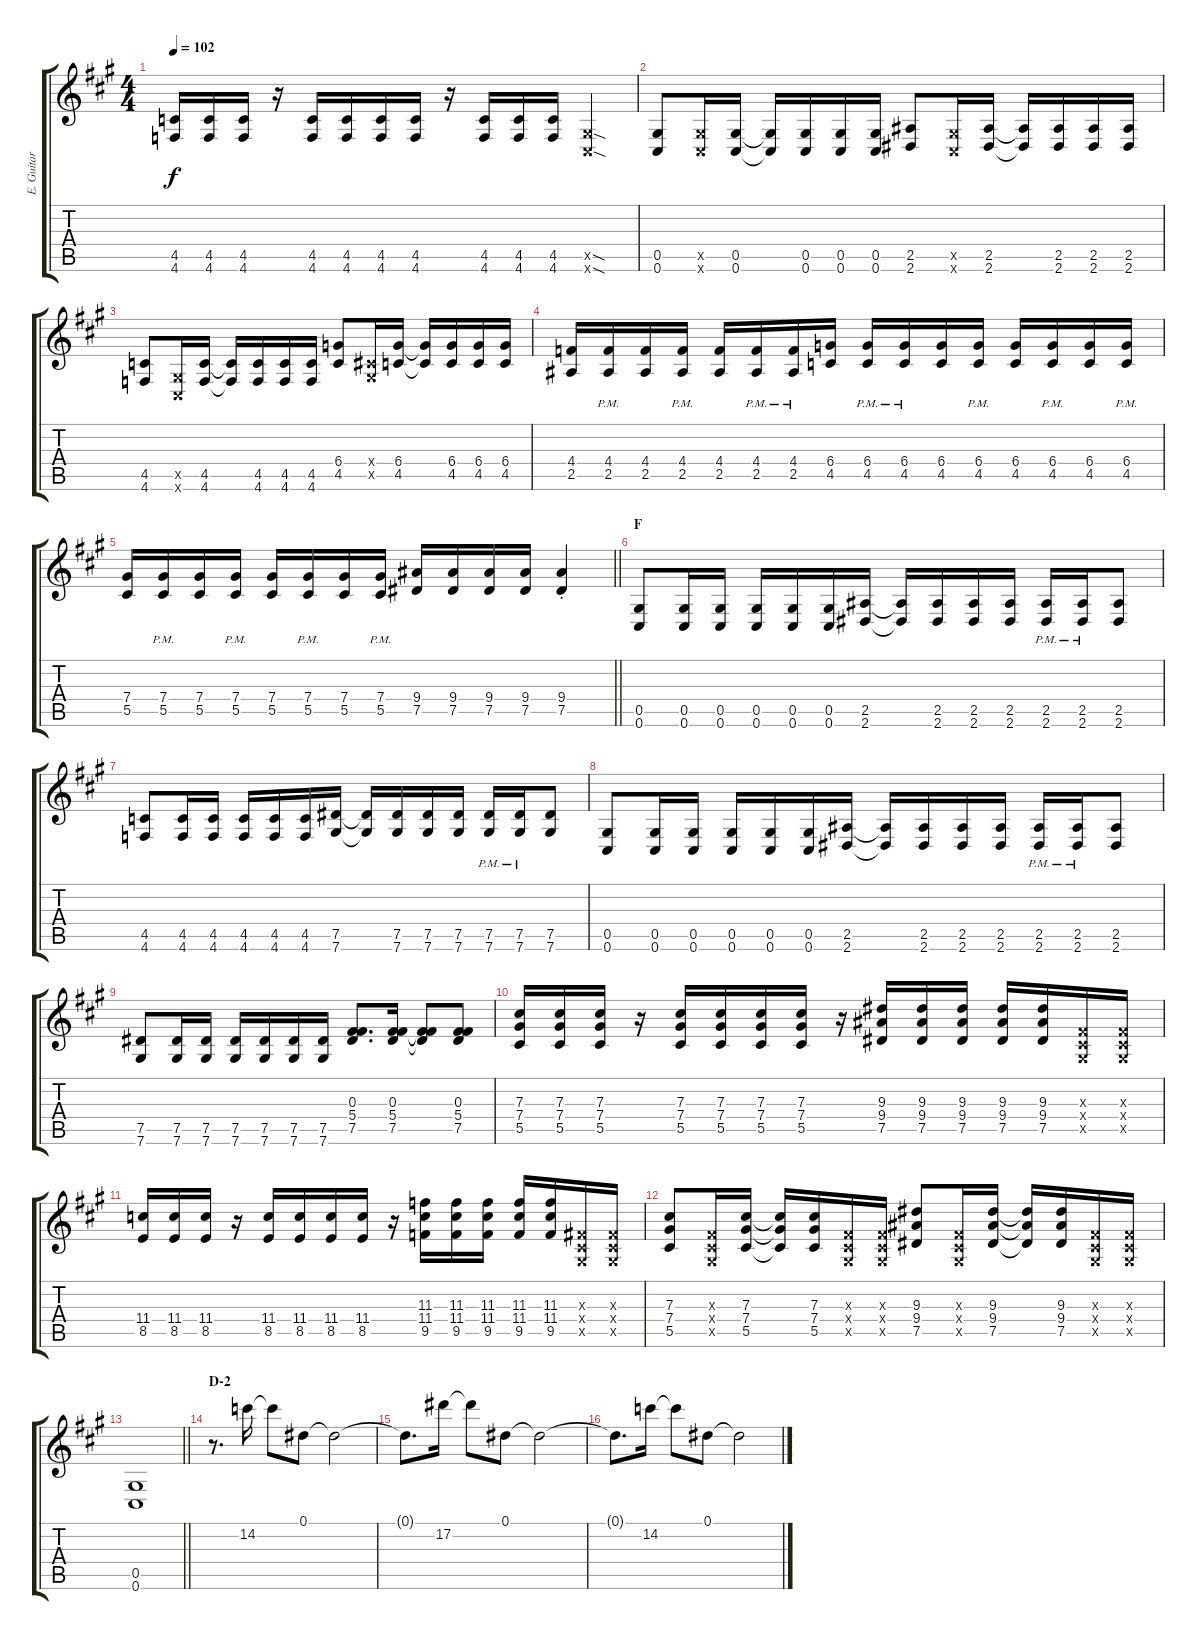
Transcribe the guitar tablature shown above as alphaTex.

\track ("E. Guitar II" "E. Guitar ") {instrument distortionguitar}
\staff {score tabs}
\tuning (Eb4 Bb3 Gb3 Db3 Ab2 Db2) {hide}
\ts (4 4)
\tempo 102
\clef g2
\ks a
(4.5 4.6).16{dy f} (4.5 4.6).16 (4.5 4.6).16 r.16 (4.5 4.6).16 (4.5 4.6).16 (4.5 4.6).16 (4.5 4.6).16 r.16 (4.5 4.6).16 (4.5 4.6).16 (4.5 4.6).16 (0.5{sod x} 0.6{sod x}).4 |
(0.5 0.6).8 (0.5{x} 0.6{x}).16 (0.5 0.6).16 (0.5{t} 0.6{t}).16 (0.5 0.6).16 (0.5 0.6).16 (0.5 0.6).16 (2.5 2.6).8 (0.5{x} 0.6{x}).16 (2.5 2.6).16 (2.5{t} 2.6{t}).16 (2.5 2.6).16 (2.5 2.6).16 (2.5 2.6).16 |
(4.5 4.6).8 (0.5{x} 0.6{x}).16 (4.5 4.6).16 (4.5{t} 4.6{t}).16 (4.5 4.6).16 (4.5 4.6).16 (4.5 4.6).16 (6.4 4.5).8 (0.4{x} 0.5{x}).16 (6.4 4.5).16 (6.4{t} 4.5{t}).16 (6.4 4.5).16 (6.4 4.5).16 (6.4 4.5).16 |
(4.4 2.5).16 (4.4{pm} 2.5{pm}).16 (4.4 2.5).16 (4.4{pm} 2.5{pm}).16 (4.4 2.5).16 (4.4{pm} 2.5{pm}).16 (4.4{pm} 2.5{pm}).16 (6.4 4.5).16 (6.4{pm} 4.5{pm}).16 (6.4{pm} 4.5{pm}).16 (6.4 4.5).16 (6.4{pm} 4.5{pm}).16 (6.4 4.5).16 (6.4{pm} 4.5{pm}).16 (6.4 4.5).16 (6.4{pm} 4.5{pm}).16 |
\barLineRight lightlight
(7.4 5.5).16 (7.4{pm} 5.5{pm}).16 (7.4 5.5).16 (7.4{pm} 5.5{pm}).16 (7.4 5.5).16 (7.4{pm} 5.5{pm}).16 (7.4 5.5).16 (7.4{pm} 5.5{pm}).16 (9.4 7.5).16 (9.4 7.5).16 (9.4 7.5).16 (9.4 7.5).16 (9.4{st} 7.5{st}).4 |
\section ("" "F")
(0.5 0.6).8 (0.5 0.6).16 (0.5 0.6).16 (0.5 0.6).16 (0.5 0.6).16 (0.5 0.6).16 (2.5 2.6).16 (2.5{t} 2.6{t}).16 (2.5 2.6).16 (2.5 2.6).16 (2.5 2.6).16 (2.5{pm} 2.6{pm}).16 (2.5{pm} 2.6{pm}).16 (2.5 2.6).8 |
(4.5 4.6).8 (4.5 4.6).16 (4.5 4.6).16 (4.5 4.6).16 (4.5 4.6).16 (4.5 4.6).16 (7.5 7.6).16 (7.5{t} 7.6{t}).16 (7.5 7.6).16 (7.5 7.6).16 (7.5 7.6).16 (7.5{pm} 7.6{pm}).16 (7.5{pm} 7.6{pm}).16 (7.5 7.6).8 |
(0.5 0.6).8 (0.5 0.6).16 (0.5 0.6).16 (0.5 0.6).16 (0.5 0.6).16 (0.5 0.6).16 (2.5 2.6).16 (2.5{t} 2.6{t}).16 (2.5 2.6).16 (2.5 2.6).16 (2.5 2.6).16 (2.5{pm} 2.6{pm}).16 (2.5{pm} 2.6{pm}).16 (2.5 2.6).8 |
(7.5 7.6).8 (7.5 7.6).16 (7.5 7.6).16 (7.5 7.6).16 (7.5 7.6).16 (7.5 7.6).16 (7.5 7.6).16 (0.3 5.4 7.5).8{d} (0.3 5.4 7.5).16 (0.3{t} 5.4{t} 7.5{t}).8 (0.3 5.4 7.5).8 |
(7.3 7.4 5.5).16 (7.3 7.4 5.5).16 (7.3 7.4 5.5).16 r.16 (7.3 7.4 5.5).16 (7.3 7.4 5.5).16 (7.3 7.4 5.5).16 (7.3 7.4 5.5).16 r.16 (9.3 9.4 7.5).16 (9.3 9.4 7.5).16 (9.3 9.4 7.5).16 (9.3 9.4 7.5).16 (9.3 9.4 7.5).16 (0.3{x} 0.4{x} 0.5{x}).16 (0.3{x} 0.4{x} 0.5{x}).16 |
(11.4 8.5).16 (11.4 8.5).16 (11.4 8.5).16 r.16 (11.4 8.5).16 (11.4 8.5).16 (11.4 8.5).16 (11.4 8.5).16 r.16 (11.3 11.4 9.5).16 (11.3 11.4 9.5).16 (11.3 11.4 9.5).16 (11.3 11.4 9.5).16 (11.3 11.4 9.5).16 (0.3{x} 0.4{x} 0.5{x}).16 (0.3{x} 0.4{x} 0.5{x}).16 |
(7.3 7.4 5.5).8 (0.3{x} 0.4{x} 0.5{x}).16 (7.3 7.4 5.5).16 (7.3{t} 7.4{t} 5.5{t}).16 (7.3 7.4 5.5).16 (0.3{x} 0.4{x} 0.5{x}).16 (0.3{x} 0.4{x} 0.5{x}).16 (9.3 9.4 7.5).8 (0.3{x} 0.4{x} 0.5{x}).16 (9.3 9.4 7.5).16 (9.3{t} 9.4{t} 7.5{t}).16 (9.3 9.4 7.5).16 (0.3{x} 0.4{x} 0.5{x}).16 (0.3{x} 0.4{x} 0.5{x}).16 |
\barLineRight lightlight
(0.5 0.6).1 |
\section ("" "D-2")
r.8{d} 14.2.16 14.2{t}.8 0.1.8 0.1{t}.2 |
0.1{t}.8{d} 17.2.16 17.2{t}.8 0.1.8 0.1{t}.2 |
0.1{t}.8{d} 14.2.16 14.2{t}.8 0.1.8 0.1{t}.2
